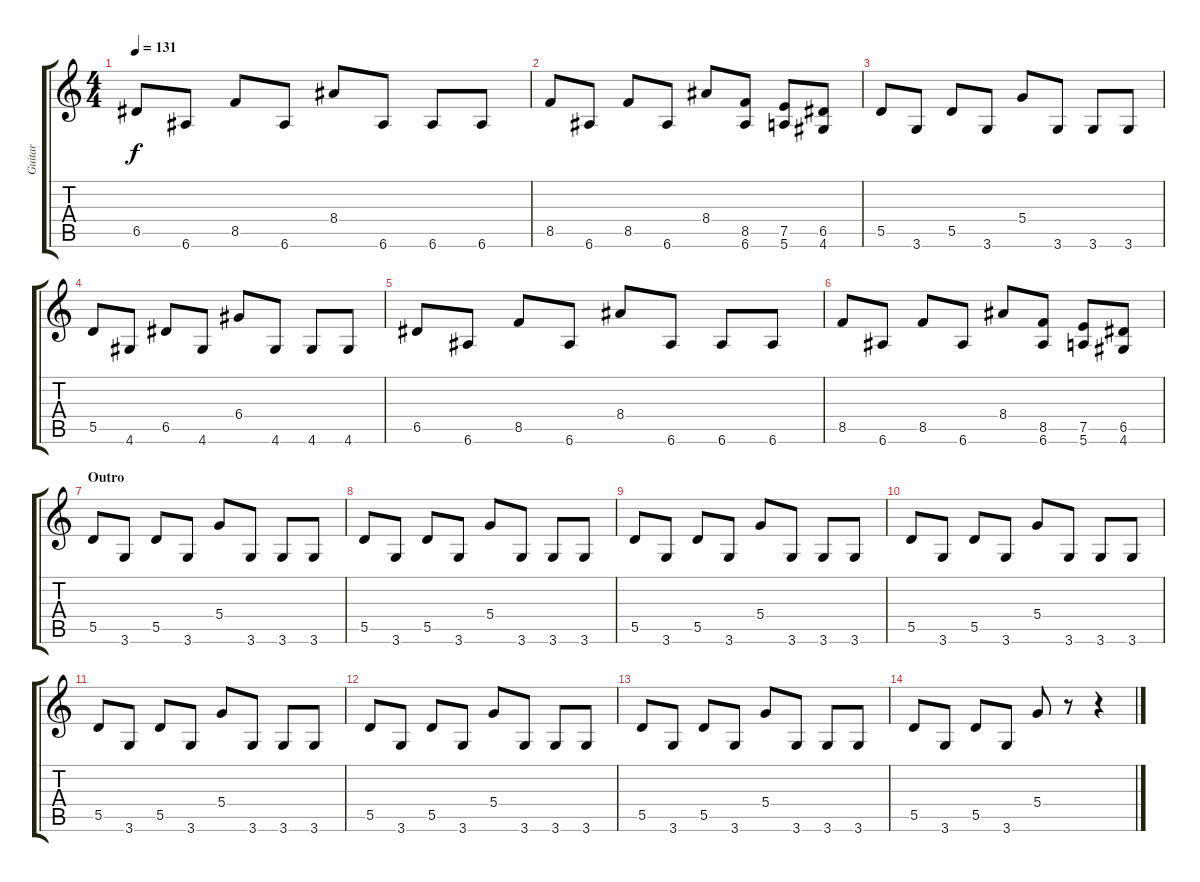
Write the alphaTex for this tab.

\track ("Guitar" "Guitar") {instrument overdrivenguitar}
\staff {score tabs}
\tuning (E4 B3 G3 D3 A2 E2) {hide}
\ts (4 4)
\tempo 131
\clef g2
\ks c
6.5.8{dy f} 6.6.8 8.5.8 6.6.8 8.4.8 6.6.8 6.6.8 6.6.8 |
8.5.8 6.6.8 8.5.8 6.6.8 8.4.8 (8.5 6.6).8 (7.5 5.6).8 (6.5 4.6).8 |
5.5.8 3.6.8 5.5.8 3.6.8 5.4.8 3.6.8 3.6.8 3.6.8 |
5.5.8 4.6.8 6.5.8 4.6.8 6.4.8 4.6.8 4.6.8 4.6.8 |
6.5.8 6.6.8 8.5.8 6.6.8 8.4.8 6.6.8 6.6.8 6.6.8 |
8.5.8 6.6.8 8.5.8 6.6.8 8.4.8 (8.5 6.6).8 (7.5 5.6).8 (6.5 4.6).8 |
\section ("" "Outro")
5.5.8 3.6.8 5.5.8 3.6.8 5.4.8 3.6.8 3.6.8 3.6.8 |
5.5.8 3.6.8 5.5.8 3.6.8 5.4.8 3.6.8 3.6.8 3.6.8 |
5.5.8 3.6.8 5.5.8 3.6.8 5.4.8 3.6.8 3.6.8 3.6.8 |
5.5.8 3.6.8 5.5.8 3.6.8 5.4.8 3.6.8 3.6.8 3.6.8 |
5.5.8 3.6.8 5.5.8 3.6.8 5.4.8 3.6.8 3.6.8 3.6.8 |
5.5.8 3.6.8 5.5.8 3.6.8 5.4.8 3.6.8 3.6.8 3.6.8 |
5.5.8 3.6.8 5.5.8 3.6.8 5.4.8 3.6.8 3.6.8 3.6.8 |
5.5.8 3.6.8 5.5.8 3.6.8 5.4.8 r.8 r.4
